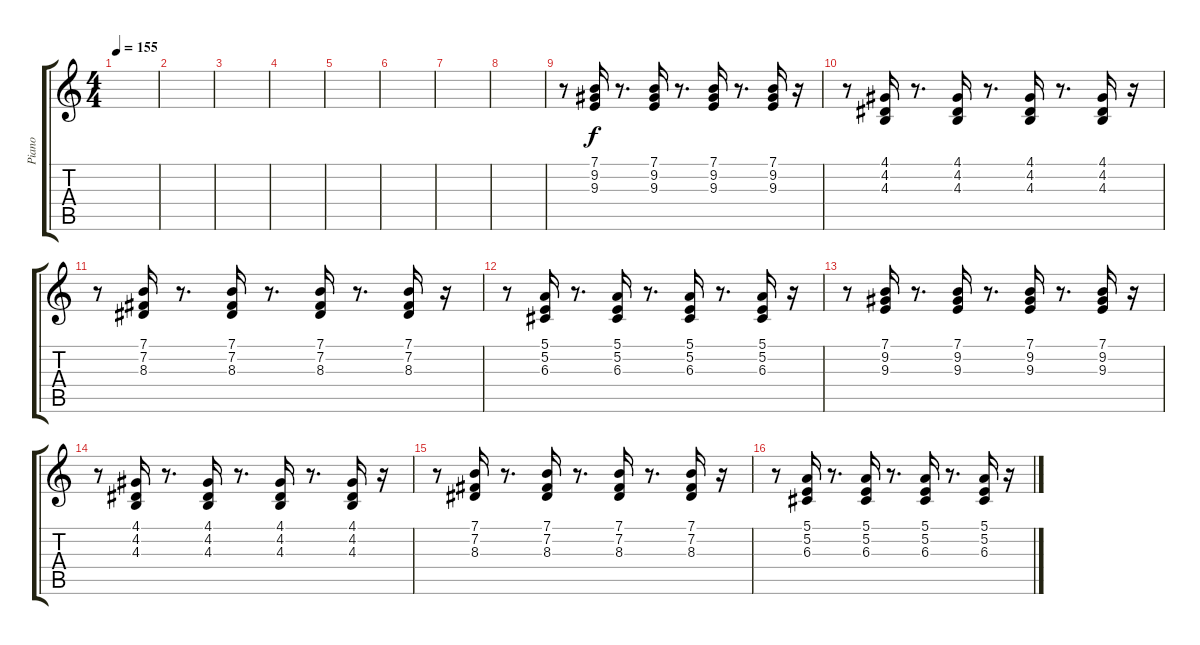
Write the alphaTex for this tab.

\track ("Piano" "Piano") {instrument acousticgrandpiano}
\staff {score tabs}
\tuning (E4 B3 G3 D3 A2 E2) {hide}
\ts (4 4)
\tempo 155
\clef g2
\ks c
|
|
|
|
|
|
|
|
r.8 (7.1 9.2 9.3).16 r.8{d} (7.1 9.2 9.3).16 r.8{d} (7.1 9.2 9.3).16 r.8{d} (7.1 9.2 9.3).16 r.16 |
r.8 (4.1 4.2 4.3).16 r.8{d} (4.1 4.2 4.3).16 r.8{d} (4.1 4.2 4.3).16 r.8{d} (4.1 4.2 4.3).16 r.16 |
r.8 (7.1 7.2 8.3).16 r.8{d} (7.1 7.2 8.3).16 r.8{d} (7.1 7.2 8.3).16 r.8{d} (7.1 7.2 8.3).16 r.16 |
r.8 (5.1 5.2 6.3).16 r.8{d} (5.1 5.2 6.3).16 r.8{d} (5.1 5.2 6.3).16 r.8{d} (5.1 5.2 6.3).16 r.16 |
r.8 (7.1 9.2 9.3).16 r.8{d} (7.1 9.2 9.3).16 r.8{d} (7.1 9.2 9.3).16 r.8{d} (7.1 9.2 9.3).16 r.16 |
r.8 (4.1 4.2 4.3).16 r.8{d} (4.1 4.2 4.3).16 r.8{d} (4.1 4.2 4.3).16 r.8{d} (4.1 4.2 4.3).16 r.16 |
r.8 (7.1 7.2 8.3).16 r.8{d} (7.1 7.2 8.3).16 r.8{d} (7.1 7.2 8.3).16 r.8{d} (7.1 7.2 8.3).16 r.16 |
r.8 (5.1 5.2 6.3).16 r.8{d} (5.1 5.2 6.3).16 r.8{d} (5.1 5.2 6.3).16 r.8{d} (5.1 5.2 6.3).16 r.16
